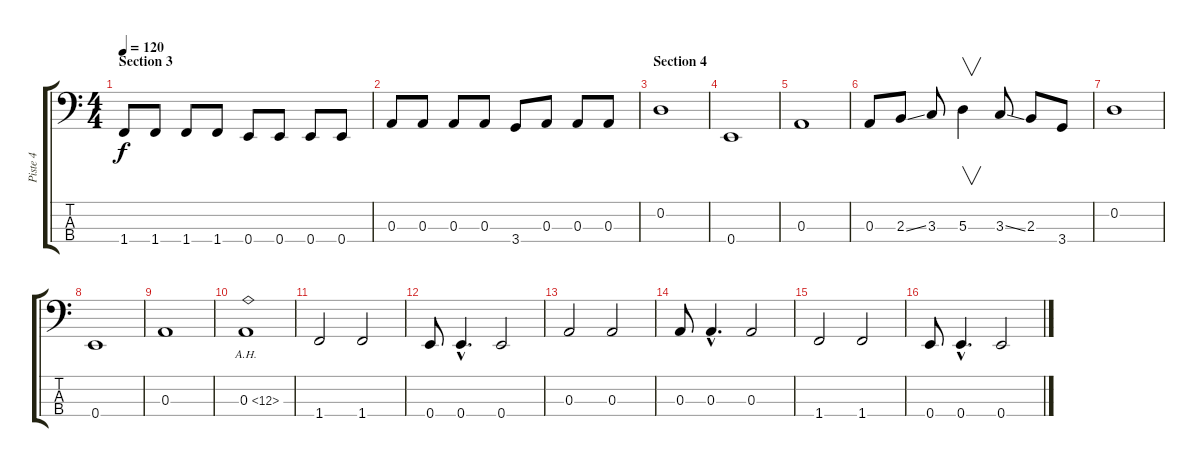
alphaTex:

\track ("Piste 4" "Piste 4") {instrument electricbassfinger}
\staff {score tabs}
\tuning (G2 D2 A1 E1) {hide}
\ts (4 4)
\section ("" "Section 3")
\tempo 120
\clef f4
\ks c
1.4.8{dy f} 1.4.8 1.4.8 1.4.8 0.4.8 0.4.8 0.4.8 0.4.8 |
0.3.8 0.3.8 0.3.8 0.3.8 3.4.8 0.3.8 0.3.8 0.3.8 |
\section ("" "Section 4")
0.2.1 |
0.4.1 |
0.3.1 |
0.3.8 2.3{ss}.8 3.3.8 5.3.4{v} 3.3{ss}.8 2.3.8 3.4.8 |
0.2.1 |
0.4.1 |
0.3.1 |
0.3{ah 12}.1 |
1.4.2 1.4.2 |
0.4.8 0.4{hac}.4{d} 0.4.2 |
0.3.2 0.3.2 |
0.3.8 0.3{hac}.4{d} 0.3.2 |
1.4.2 1.4.2 |
0.4.8 0.4{hac}.4{d} 0.4.2
